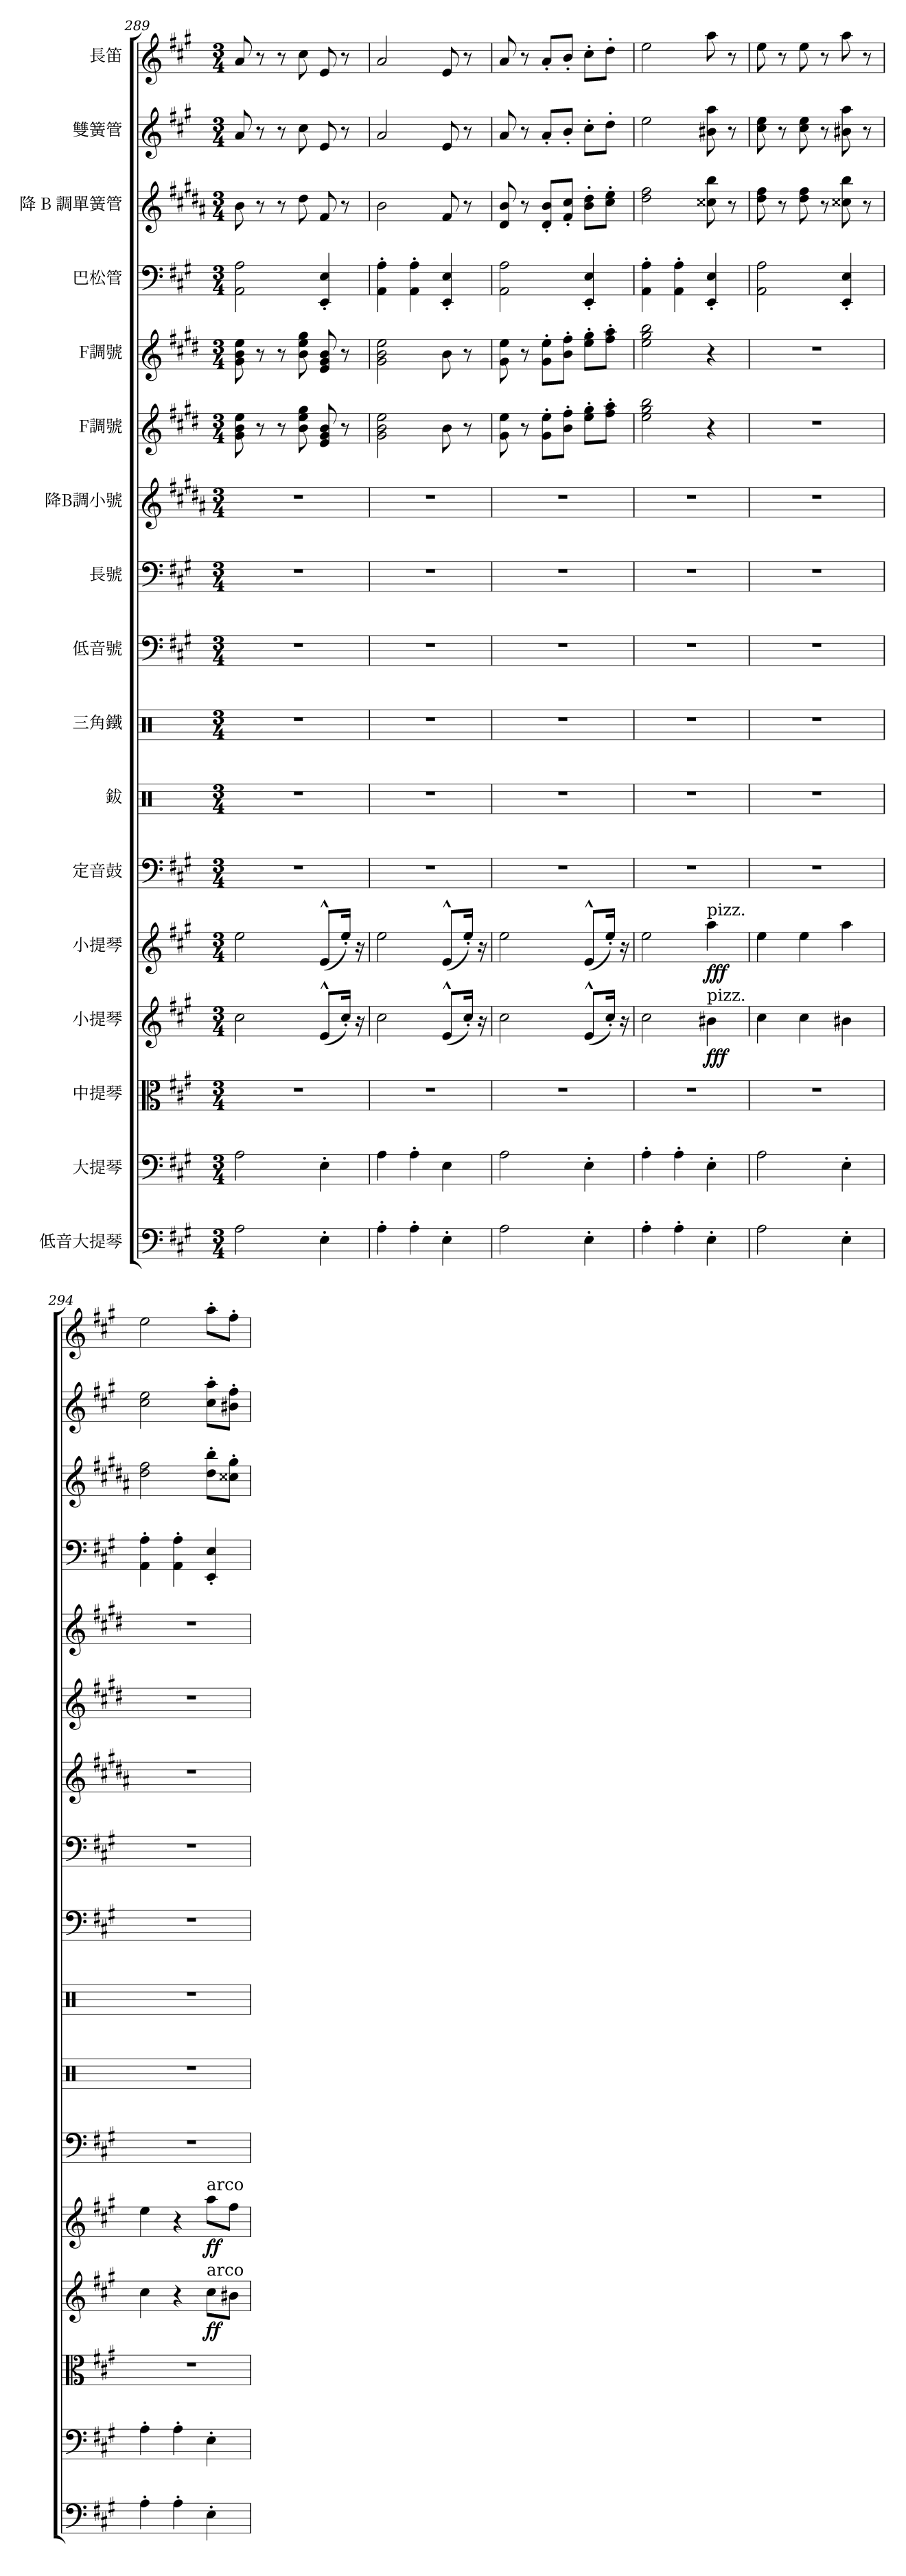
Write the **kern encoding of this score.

**kern	**kern	**kern	**kern	**dynam	**kern	**dynam	**kern	**kern	**kern	**kern	**kern	**kern	**kern	**kern	**kern	**kern	**kern	**kern
*part17	*part16	*part15	*part14	*part14	*part13	*part13	*part12	*part11	*part10	*part9	*part8	*part7	*part6	*part5	*part4	*part3	*part2	*part1
*staff17	*staff16	*staff15	*staff14	*staff14	*staff13	*staff13	*staff12	*staff11	*staff10	*staff9	*staff8	*staff7	*staff6	*staff5	*staff4	*staff3	*staff2	*staff1
*I"低音大提琴	*I"大提琴	*I"中提琴	*I"小提琴	*	*I"小提琴	*	*I"定音鼓	*I"鈸	*I"三角鐵	*I"低音號	*I"長號	*I"降B調小號	*I"F調號	*I"F調號	*I"巴松管	*I"降 B 調單簧管	*I"雙簧管	*I"長笛
*clefF4	*clefF4	*clefC3	*clefG2	*	*clefG2	*	*clefF4	*clefX	*clefX	*clefF4	*clefF4	*clefG2	*clefG2	*clefG2	*clefF4	*clefG2	*clefG2	*clefG2
*ITrd7c12	*	*	*	*	*	*	*	*	*	*	*	*ITrd1c2	*ITrd4c7	*ITrd4c7	*	*ITrd1c2	*	*
*k[f#c#g#]	*k[f#c#g#]	*k[f#c#g#]	*k[f#c#g#]	*	*k[f#c#g#]	*	*k[f#c#g#]	*k[]	*k[]	*k[f#c#g#]	*k[f#c#g#]	*k[f#c#g#]	*k[f#c#g#]	*k[f#c#g#]	*k[f#c#g#]	*k[f#c#g#]	*k[f#c#g#]	*k[f#c#g#]
*M3/4	*M3/4	*M3/4	*M3/4	*	*M3/4	*	*M3/4	*M3/4	*M3/4	*M3/4	*M3/4	*M3/4	*M3/4	*M3/4	*M3/4	*M3/4	*M3/4	*M3/4
=289	=289	=289	=289	=289	=289	=289	=289	=289	=289	=289	=289	=289	=289	=289	=289	=289	=289	=289
2AA\	2A\	2.r	2cc#\	.	2ee\	.	2.r	2.r	2.r	2.r	2.r	2.r	8c#\ 8e\ 8a\	8c#\ 8e\ 8a\	2AA\ 2A\	8a\	8a/	8a/
.	.	.	.	.	.	.	.	.	.	.	.	.	8r	8r	.	8r	8r	8r
.	.	.	.	.	.	.	.	.	.	.	.	.	8r	8r	.	8r	8r	8r
.	.	.	.	.	.	.	.	.	.	.	.	.	8e\ 8a\ 8cc#\	8e\ 8a\ 8cc#\	.	8cc#\	8cc#\	8cc#\
4EE'\	4E'\	.	(<8e^^/L	.	(<8e^^/L	.	.	.	.	.	.	.	8A/ 8c#/ 8e/	8A/ 8c#/ 8e/	4EE/' 4E/'	8e/	8e/	8e/
.	.	.	16cc#'/Jk)	.	16ee'/Jk)	.	.	.	.	.	.	.	8r	8r	.	8r	8r	8r
.	.	.	16r	.	16r	.	.	.	.	.	.	.	.	.	.	.	.	.
=290	=290	=290	=290	=290	=290	=290	=290	=290	=290	=290	=290	=290	=290	=290	=290	=290	=290	=290
4AA'\	4A\	2.r	2cc#\	.	2ee\	.	2.r	2.r	2.r	2.r	2.r	2.r	2c#\ 2e\ 2a\	2c#\ 2e\ 2a\	4AA\' 4A\'	2a\	2a/	2a/
4AA'\	4A'\	.	.	.	.	.	.	.	.	.	.	.	.	.	4AA\' 4A\'	.	.	.
4EE'\	4E\	.	(<8e^^/L	.	(<8e^^/L	.	.	.	.	.	.	.	8e\	8e\	4EE/' 4E/'	8e/	8e/	8e/
.	.	.	16cc#'/Jk)	.	16ee'/Jk)	.	.	.	.	.	.	.	8r	8r	.	8r	8r	8r
.	.	.	16r	.	16r	.	.	.	.	.	.	.	.	.	.	.	.	.
=291	=291	=291	=291	=291	=291	=291	=291	=291	=291	=291	=291	=291	=291	=291	=291	=291	=291	=291
2AA\	2A\	2.r	2cc#\	.	2ee\	.	2.r	2.r	2.r	2.r	2.r	2.r	8c#\ 8a\	8c#\ 8a\	2AA\ 2A\	8c#/ 8a/	8a/	8a/
.	.	.	.	.	.	.	.	.	.	.	.	.	8r	8r	.	8r	8r	8r
.	.	.	.	.	.	.	.	.	.	.	.	.	8c#\' 8a\'L	8c#\' 8a\'L	.	8c#/' 8a/'L	8a'/L	8a'/L
.	.	.	.	.	.	.	.	.	.	.	.	.	8e\' 8b\'J	8e\' 8b\'J	.	8e/' 8b/'J	8b'/J	8b'/J
4EE'\	4E'\	.	(<8e^^/L	.	(<8e^^/L	.	.	.	.	.	.	.	8a\' 8cc#\'L	8a\' 8cc#\'L	4EE/' 4E/'	8a\' 8cc#\'L	8cc#'\L	8cc#'\L
.	.	.	16cc#'/Jk)	.	16ee'/Jk)	.	.	.	.	.	.	.	8b\' 8dd\'J	8b\' 8dd\'J	.	8b\' 8dd\'J	8dd'\J	8dd'\J
.	.	.	16r	.	16r	.	.	.	.	.	.	.	.	.	.	.	.	.
=292	=292	=292	=292	=292	=292	=292	=292	=292	=292	=292	=292	=292	=292	=292	=292	=292	=292	=292
4AA'\	4A'\	2.r	2cc#\	.	2ee\	.	2.r	2.r	2.r	2.r	2.r	2.r	2a\ 2cc#\ 2ee\	2a\ 2cc#\ 2ee\	4AA\' 4A\'	2cc#\ 2ee\	2ee\	2ee\
4AA'\	4A'\	.	.	.	.	.	.	.	.	.	.	.	.	.	4AA\' 4A\'	.	.	.
!	!	!	!	!	!LO:TX:a:t=pizz.	!	!	!	!	!	!	!	!	!	!	!	!	!
!	!	!	!LO:TX:a:t=pizz.	!	!	!	!	!	!	!	!	!	!	!	!	!	!	!
!	!	!	!	!LO:DY:b	!	!LO:DY:b	!	!	!	!	!	!	!	!	!	!	!	!
4EE'\	4E'\	.	4b#X\	fff	4aa\	fff	.	.	.	.	.	.	4r	4r	4EE/' 4E/'	8b#X\ 8aa\	8b#X\ 8aa\	8aa\
.	.	.	.	.	.	.	.	.	.	.	.	.	.	.	.	8r	8r	8r
=293	=293	=293	=293	=293	=293	=293	=293	=293	=293	=293	=293	=293	=293	=293	=293	=293	=293	=293
2AA\	2A\	2.r	4cc#\	.	4ee\	.	2.r	2.r	2.r	2.r	2.r	2.r	2.r	2.r	2AA\ 2A\	8cc#\ 8ee\	8cc#\ 8ee\	8ee\
.	.	.	.	.	.	.	.	.	.	.	.	.	.	.	.	8r	8r	8r
.	.	.	4cc#\	.	4ee\	.	.	.	.	.	.	.	.	.	.	8cc#\ 8ee\	8cc#\ 8ee\	8ee\
.	.	.	.	.	.	.	.	.	.	.	.	.	.	.	.	8r	8r	8r
4EE'\	4E'\	.	4b#X\	.	4aa\	.	.	.	.	.	.	.	.	.	4EE/' 4E/'	8b#X\ 8aa\	8b#X\ 8aa\	8aa\
.	.	.	.	.	.	.	.	.	.	.	.	.	.	.	.	8r	8r	8r
=294	=294	=294	=294	=294	=294	=294	=294	=294	=294	=294	=294	=294	=294	=294	=294	=294	=294	=294
4AA'\	4A'\	2.r	4cc#\	.	4ee\	.	2.r	2.r	2.r	2.r	2.r	2.r	2.r	2.r	4AA\' 4A\'	2cc#\ 2ee\	2cc#\ 2ee\	2ee\
4AA'\	4A'\	.	4r	.	4r	.	.	.	.	.	.	.	.	.	4AA\' 4A\'	.	.	.
!	!	!	!	!	!LO:TX:a:t=arco	!	!	!	!	!	!	!	!	!	!	!	!	!
!	!	!	!LO:TX:a:t=arco	!	!	!	!	!	!	!	!	!	!	!	!	!	!	!
!	!	!	!	!LO:DY:b	!	!LO:DY:b	!	!	!	!	!	!	!	!	!	!	!	!
4EE'\	4E'\	.	8cc#\L	ff	8aa\L	ff	.	.	.	.	.	.	.	.	4EE/' 4E/'	8cc#\' 8aa\'L	8cc#\' 8aa\'L	8aa'\L
.	.	.	8b#X\J	.	8ff#\J	.	.	.	.	.	.	.	.	.	.	8b#X\' 8ff#\'J	8b#X\' 8ff#\'J	8ff#'\J
=	=	=	=	=	=	=	=	=	=	=	=	=	=	=	=	=	=	=
*-	*-	*-	*-	*-	*-	*-	*-	*-	*-	*-	*-	*-	*-	*-	*-	*-	*-	*-
